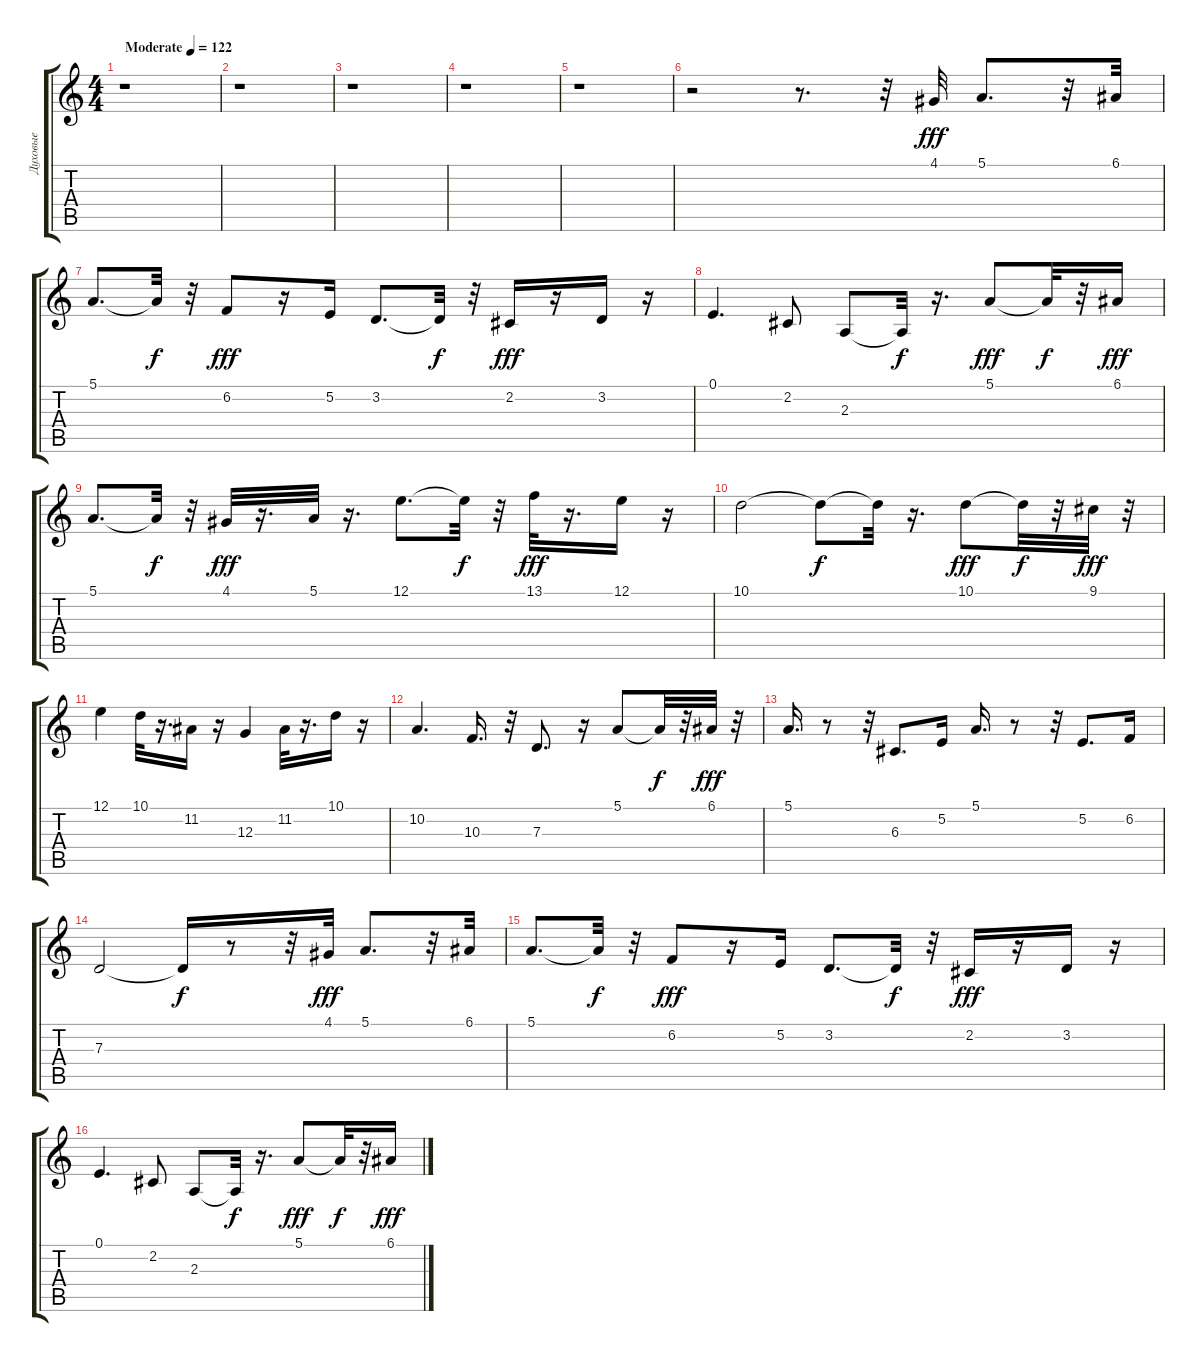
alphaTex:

\track ("Духовые" "Духовые") {instrument synthbrass2}
\staff {score tabs}
\tuning (E4 B3 G3 D3 A2 E2) {hide}
\ts (4 4)
\tempo (122 "Moderate")
\clef g2
\ks c
r.1{dy fff instrument synthbrass2} |
r.1 |
r.1 |
r.1 |
r.1 |
r.2 r.8{d} r.32 4.1.32 5.1.8{d} r.32 6.1.32 |
5.1.8{d} 5.1{t}.32{dy f} r.32 6.2.8{dy fff} r.16 5.2.16 3.2.8{d} 3.2{t}.32{dy f} r.32 2.2.16{dy fff} r.16 3.2.16 r.16 |
0.1.4{d} 2.2.8 2.3.8 2.3{t}.32{dy f} r.16{d} 5.1.8{dy fff} 5.1{t}.32{dy f} r.32 6.1.16{dy fff} |
5.1.8{d} 5.1{t}.32{dy f} r.32 4.1.32{dy fff} r.16{d} 5.1.32 r.16{d} 12.1.8{d} 12.1{t}.32{dy f} r.32 13.1.32{dy fff} r.16{d} 12.1.16 r.16 |
10.1.2 10.1{t}.8{dy f} 10.1{t}.32 r.16{d} 10.1.8{dy fff} 10.1{t}.32{dy f} r.32 9.1.32{dy fff} r.32 |
12.1.4 10.1.32 r.16{d} 11.2.16 r.16 12.3.4 11.2.32 r.16{d} 10.1.16 r.16 |
10.2.4{d} 10.3.16{d} r.32 7.3.8{d} r.16 5.1.8 5.1{t}.32{dy f} r.32 6.1.32{dy fff} r.32 |
5.1.16{d} r.8 r.32 6.3.8{d} 5.2.16 5.1.16{d} r.8 r.32 5.2.8{d} 6.2.16 |
7.3.2 7.3{t}.16{dy f} r.8 r.32 4.1.32{dy fff} 5.1.8{d} r.32 6.1.32 |
5.1.8{d} 5.1{t}.32{dy f} r.32 6.2.8{dy fff} r.16 5.2.16 3.2.8{d} 3.2{t}.32{dy f} r.32 2.2.16{dy fff} r.16 3.2.16 r.16 |
0.1.4{d} 2.2.8 2.3.8 2.3{t}.32{dy f} r.16{d} 5.1.8{dy fff} 5.1{t}.32{dy f} r.32 6.1.16{dy fff}
